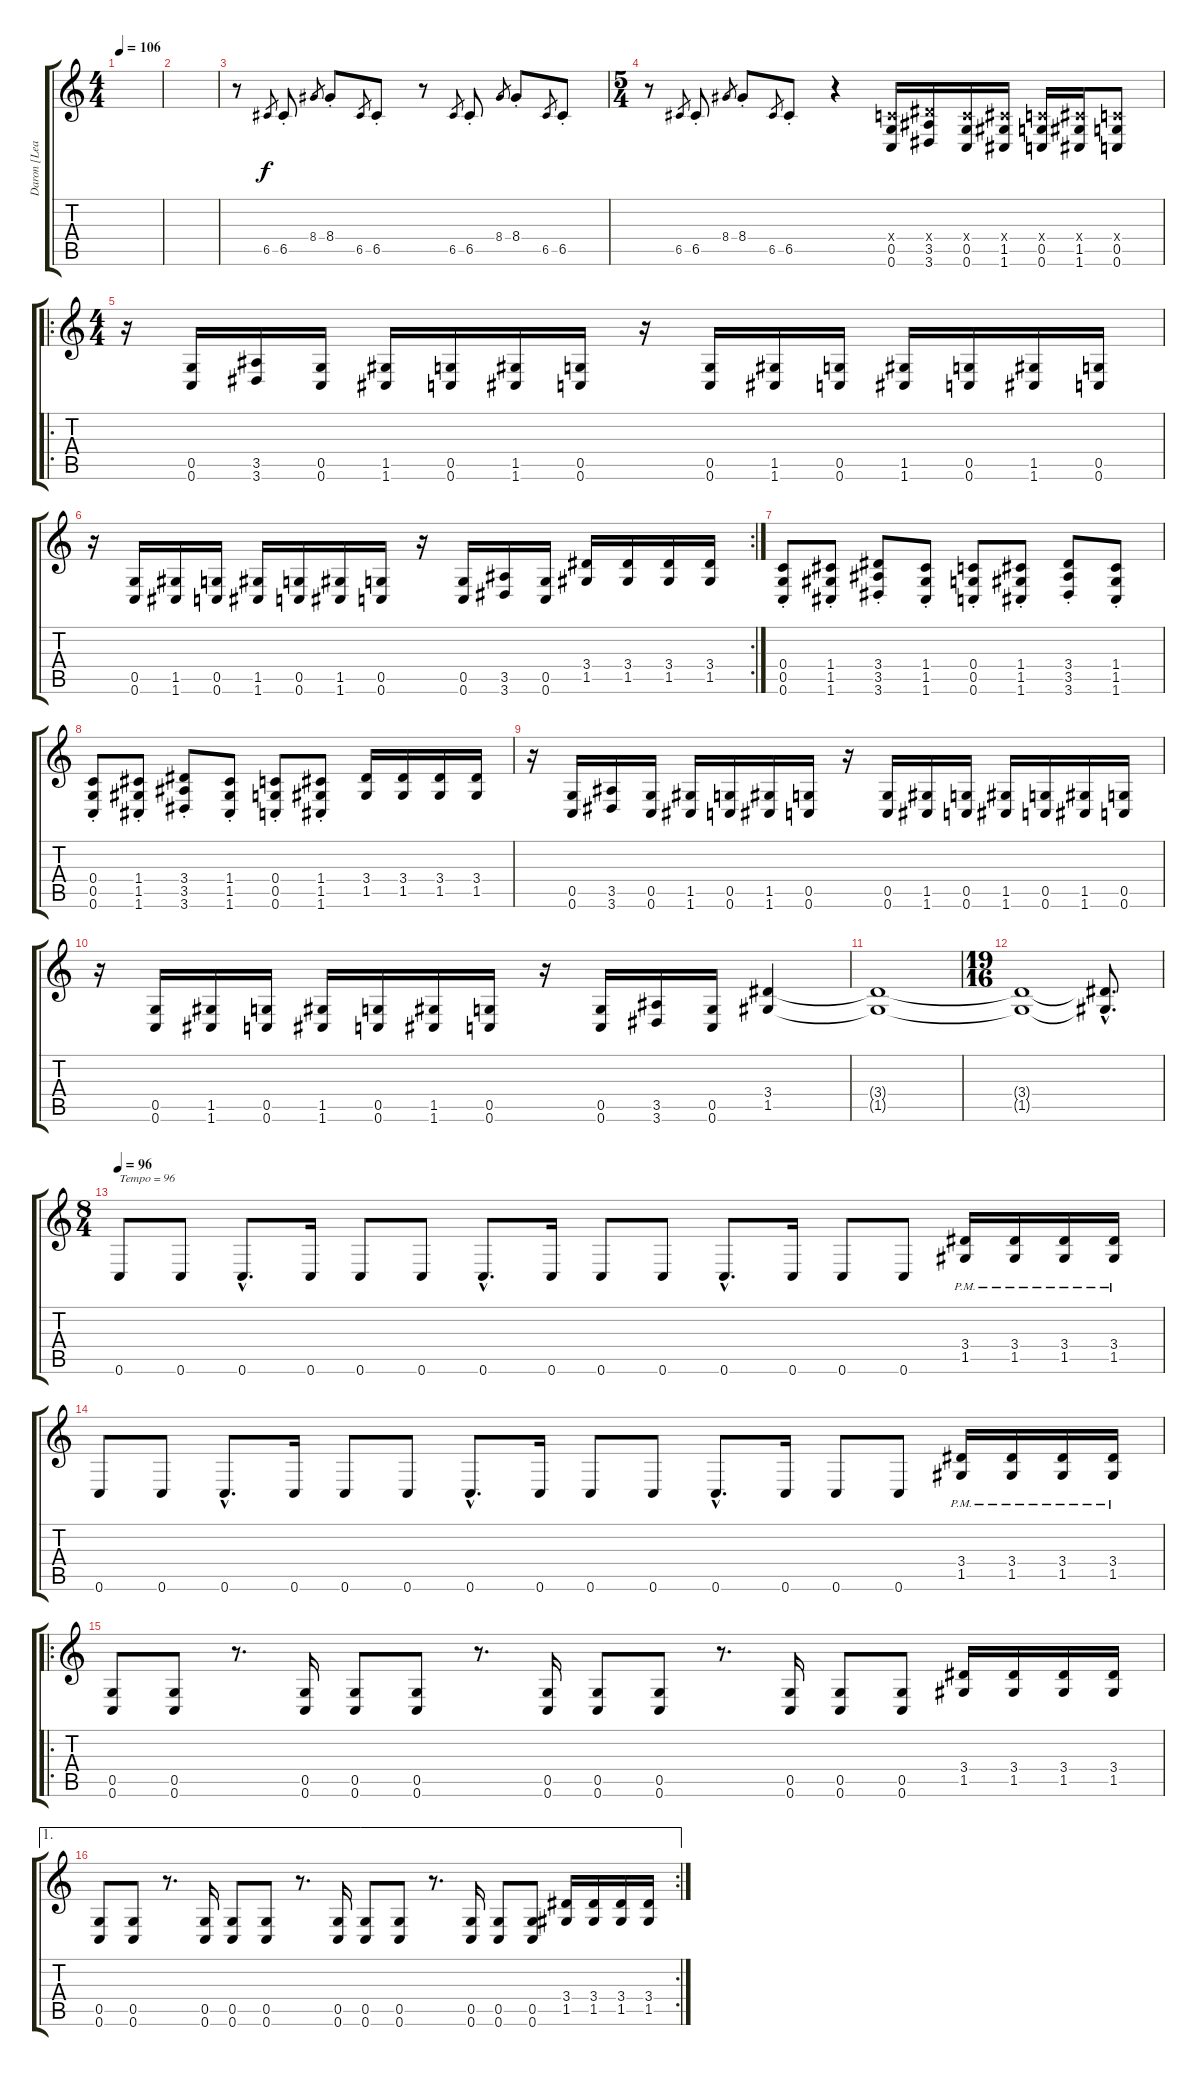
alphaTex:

\track ("Daron [Lead Guitar]" "Daron [Lea") {instrument distortionguitar}
\staff {score tabs}
\tuning (D4 A3 F3 C3 G2 C2) {hide}
\ts (4 4)
\tempo 106
\clef g2
\ks c
|
|
r.8 6.5.8{gr} 6.5{st}.8 8.4.8{gr} 8.4{st}.8 6.5.8{gr} 6.5{st}.8 r.8 6.5.8{gr} 6.5{st}.8 8.4.8{gr} 8.4{st}.8 6.5.8{gr} 6.5{st}.8 |
\ts (5 4)
r.8 6.5.8{gr} 6.5{st}.8 8.4.8{gr} 8.4{st}.8 6.5.8{gr} 6.5{st}.8 r.4 (0.4{x} 0.5 0.6).16{volume 16 balance 4 instrument distortionguitar} (3.4{x} 3.5 3.6).16 (0.4{x} 0.5 0.6).16 (1.4{x} 1.5 1.6).16 (0.4{x} 0.5 0.6).16 (1.4{x} 1.5 1.6).16 (0.4{x} 0.5 0.6).8 |
\ro
\ts (4 4)
r.16{balance 8 instrument distortionguitar} (0.5 0.6).16 (3.5 3.6).16 (0.5 0.6).16 (1.5 1.6).16 (0.5 0.6).16 (1.5 1.6).16 (0.5 0.6).16 r.16 (0.5 0.6).16 (1.5 1.6).16 (0.5 0.6).16 (1.5 1.6).16 (0.5 0.6).16 (1.5 1.6).16 (0.5 0.6).16 |
\rc 2
r.16 (0.5 0.6).16 (1.5 1.6).16 (0.5 0.6).16 (1.5 1.6).16 (0.5 0.6).16 (1.5 1.6).16 (0.5 0.6).16 r.16 (0.5 0.6).16 (3.5 3.6).16 (0.5 0.6).16 (3.4 1.5).16 (3.4 1.5).16 (3.4 1.5).16 (3.4 1.5).16 |
(0.4{st} 0.5{st} 0.6{st}).8{balance 4} (1.4{st} 1.5{st} 1.6{st}).8 (3.4{st} 3.5{st} 3.6{st}).8 (1.4{st} 1.5{st} 1.6{st}).8 (0.4{st} 0.5{st} 0.6{st}).8 (1.4{st} 1.5{st} 1.6{st}).8 (3.4{st} 3.5{st} 3.6{st}).8 (1.4{st} 1.5{st} 1.6{st}).8 |
(0.4{st} 0.5{st} 0.6{st}).8 (1.4{st} 1.5{st} 1.6{st}).8 (3.4{st} 3.5{st} 3.6{st}).8 (1.4{st} 1.5{st} 1.6{st}).8 (0.4{st} 0.5{st} 0.6{st}).8 (1.4{st} 1.5{st} 1.6{st}).8 (3.4 1.5).16 (3.4 1.5).16 (3.4 1.5).16 (3.4 1.5).16 |
r.16 (0.5 0.6).16{balance 8} (3.5 3.6).16 (0.5 0.6).16 (1.5 1.6).16 (0.5 0.6).16 (1.5 1.6).16 (0.5 0.6).16 r.16 (0.5 0.6).16 (1.5 1.6).16 (0.5 0.6).16 (1.5 1.6).16 (0.5 0.6).16 (1.5 1.6).16 (0.5 0.6).16 |
r.16 (0.5 0.6).16 (1.5 1.6).16 (0.5 0.6).16 (1.5 1.6).16 (0.5 0.6).16 (1.5 1.6).16 (0.5 0.6).16 r.16 (0.5 0.6).16 (3.5 3.6).16 (0.5 0.6).16 (3.4 1.5).4{volume 13 balance 4} |
(3.4{t} 1.5{t}).1 |
\ts (19 16)
(3.4{t} 1.5{t}).1 (3.4{hac t} 1.5{hac t}).8{d} |
\ts (8 4)
\tempo 96
0.6.8{txt "Tempo = 96" volume 16 instrument distortionguitar} 0.6.8 0.6{hac}.8{d} 0.6.16 0.6.8 0.6.8 0.6{hac}.8{d} 0.6.16 0.6.8 0.6.8 0.6{hac}.8{d} 0.6.16 0.6.8 0.6.8 (3.4{pm} 1.5{pm}).16 (3.4{pm} 1.5{pm}).16 (3.4{pm} 1.5{pm}).16 (3.4{pm} 1.5{pm}).16 |
0.6.8 0.6.8 0.6{hac}.8{d} 0.6.16 0.6.8 0.6.8 0.6{hac}.8{d} 0.6.16 0.6.8 0.6.8 0.6{hac}.8{d} 0.6.16 0.6.8 0.6.8 (3.4{pm} 1.5{pm}).16 (3.4{pm} 1.5{pm}).16 (3.4{pm} 1.5{pm}).16 (3.4{pm} 1.5{pm}).16 |
\ro
(0.5 0.6).8 (0.5 0.6).8 r.8{d} (0.5 0.6).16 (0.5 0.6).8 (0.5 0.6).8 r.8{d} (0.5 0.6).16 (0.5 0.6).8 (0.5 0.6).8 r.8{d} (0.5 0.6).16 (0.5 0.6).8 (0.5 0.6).8 (3.4 1.5).16 (3.4 1.5).16 (3.4 1.5).16 (3.4 1.5).16 |
\ae 1
\rc 2
(0.5 0.6).8 (0.5 0.6).8 r.8{d} (0.5 0.6).16 (0.5 0.6).8 (0.5 0.6).8 r.8{d} (0.5 0.6).16 (0.5 0.6).8 (0.5 0.6).8 r.8{d} (0.5 0.6).16 (0.5 0.6).8 (0.5 0.6).8 (3.4 1.5).16 (3.4 1.5).16 (3.4 1.5).16 (3.4 1.5).16
